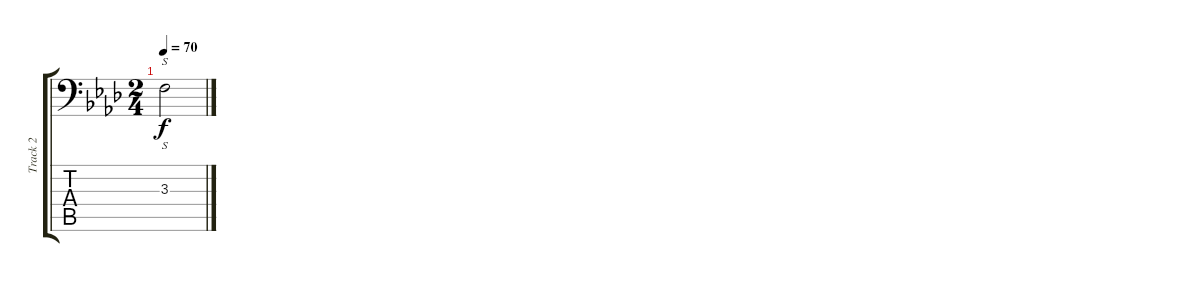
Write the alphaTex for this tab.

\track ("Track 2" "Track 2") {instrument acousticbass}
\staff {score tabs}
\tuning (C3 G2 D2 A1 E1 B0) {hide}
\ts (2 4)
\tempo 70
\clef f4
\ks fminor
3.3.2{s dy f}
